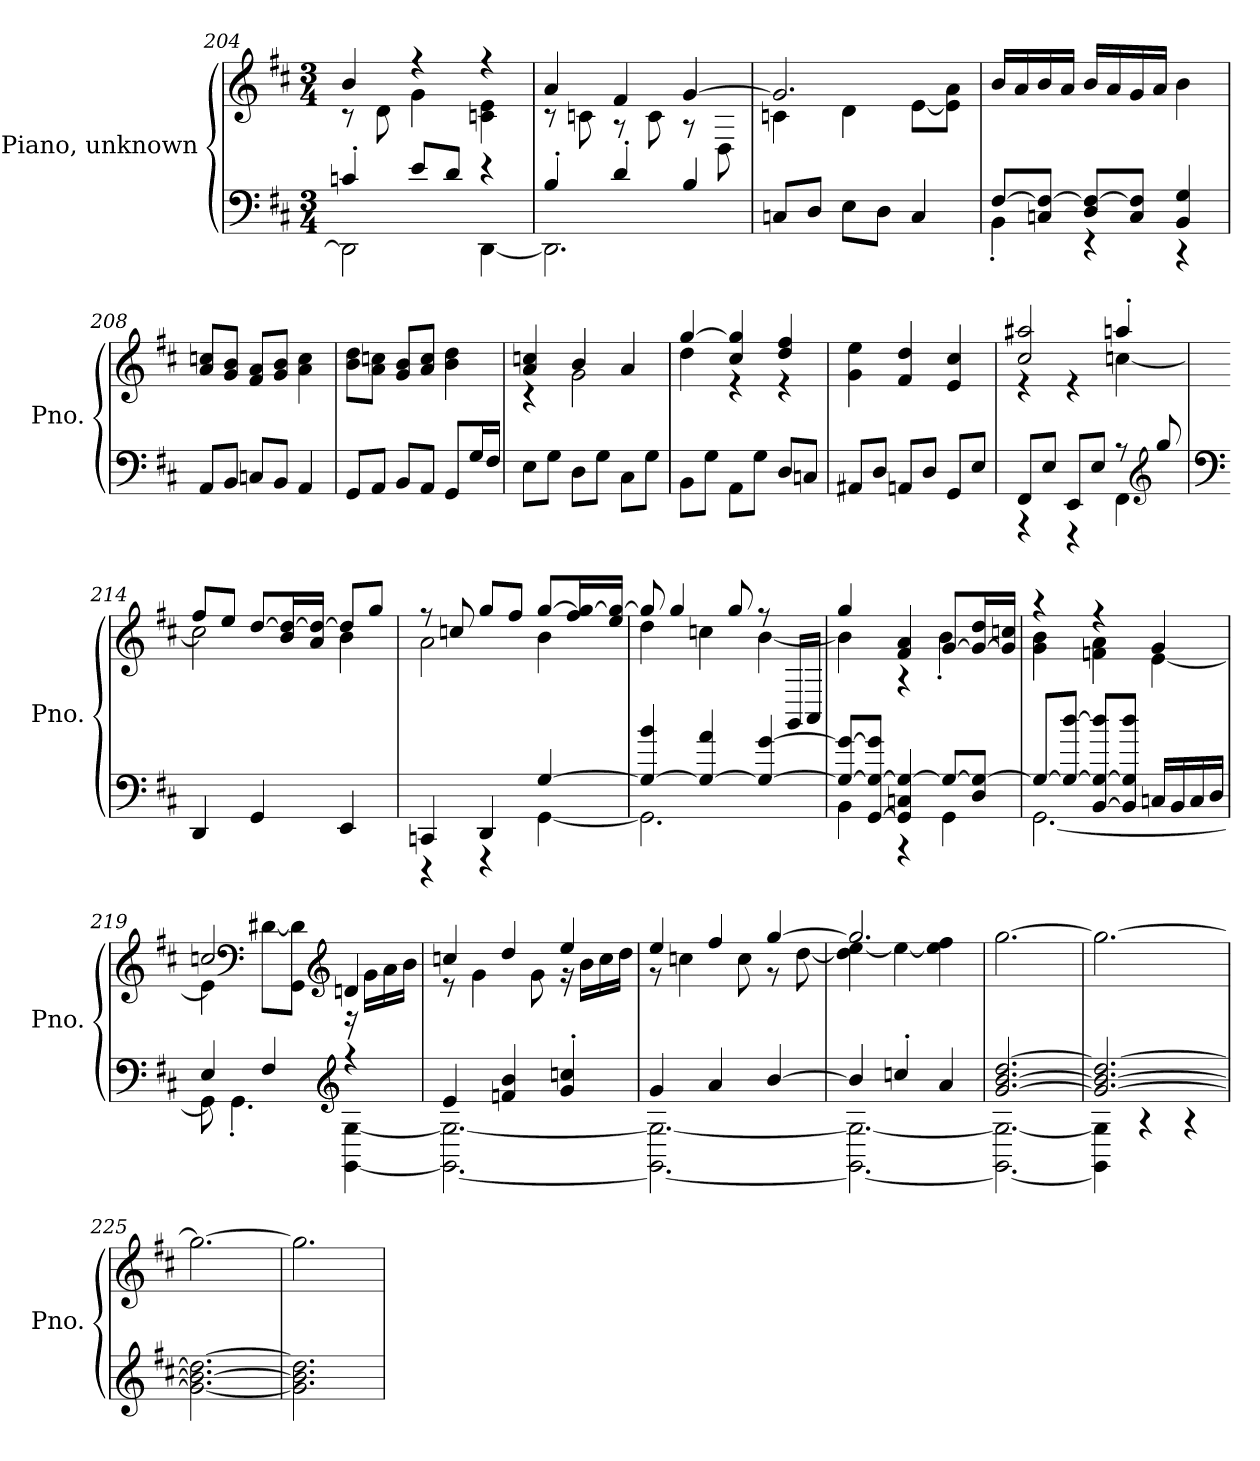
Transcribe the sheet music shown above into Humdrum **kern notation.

**kern	**kern
*part1	*part1
*staff2	*staff1
*I"Piano, unknown	*
*I'Pno.	*
*clefF4	*clefG2
*k[f#c#]	*k[f#c#]
*M3/4	*M3/4
=204	=204
*^	*^
4cn'/	2DD\]	4b/	8r
.	.	.	8d\
8e/L	.	4r	4g\
8d/J	.	.	.
4r	[4DD\	4r	4cn\ 4e\
=205	=205	=205	=205
4B'/	2.DD\]	4a/	8r
.	.	.	8cn\
4d'/	.	4f#/	8r
.	.	.	8c\
4B/	.	[4g/	8r
.	.	.	8D\
*v	*v	*	*
=206	=206	=206
8Cn/L	2.g/]	4cn\
8D/J	.	.
8E\L	.	4d\
8D\J	.	.
4C/	.	[8e\L
.	.	8e\] 8a\J
*	*v	*v
!!LO:LB:g=z
=207	=207
*^	*
[8F#/L	4BB'\	16b/LL
.	.	16a/
8Cn/ 8F#/_J	.	16b/
.	.	16a/JJ
8D/ 8F#/_L	4r	16b/LL
.	.	16a/
8C/ 8F#/]J	.	16g/
.	.	16a/JJ
4BB/ 4G/	4r	4b\
*v	*v	*
=208	=208
8AA/L	8a/ 8ccn/L
8BB/J	8g/ 8b/J
8Cn/L	8f#/ 8a/L
8BB/J	8g/ 8b/J
4AA/	4a\ 4cc\
=209	=209
8GG/L	8b\ 8dd\L
8AA/J	8a\ 8ccn\J
8BB/L	8g/ 8b/L
8AA/J	8a/ 8cc/J
8GG/L	4b\ 4dd\
16G/L	.
16F#/JJ	.
=210	=210
*	*^
8E\L	4a/ 4ccn/	4r
8G\J	.	.
8D\L	4b/	2g\
8G\J	.	.
8C#\L	4a/	.
8G\J	.	.
=211	=211	=211
8BB\L	[4gg/	4dd\
8G\J	.	.
8AA\L	4cc#/ 4gg/]	4r
8G\J	.	.
8D/L	4dd/ 4ff#/	4r
8Cn/J	.	.
*	*v	*v
!!LO:LB:g=z
=212	=212
8AA#X/L	4g\ 4ee\
8D/J	.
8AAn/L	4f#/ 4dd/
8D/J	.
8GG/L	4e/ 4cc#/
8E/J	.
=213	=213
*^	*^
8FF#/L	4r	2cc#/ 2aa#X/	4r
8E/J	.	.	.
8EE/L	4r	.	4r
8E/J	.	.	.
8r	4FF#\	4aan'/	[4ccn\
*clefG2	*	*	*
8gg/	.	.	.
*v	*v	*	*
=214	=214	=214
*clefF4	*	*
4DD/	8ff#/L	2cc\]
.	8ee/J	.
4GG/	[8dd/L	.
.	16b/ 16dd/_L	.
.	16a/ 16dd/_JJ	.
4EE/	8dd/L]	4b\
.	8gg/J	.
=215	=215	=215
*^	*	*
4CCn/	4r	8r	2a\
.	.	8ccn/	.
4DD/	4r	8gg/L	.
.	.	8ff#/J	.
[4G/	[4GG\	[8gg/L	4b\
.	.	16ff#/ 16gg/_L	.
.	.	16ee/ 16gg/_JJ	.
!!LO:PB:g=z	!!
=216	=216	=216	=216
4G/_ 4b/	2.GG\]	8gg/]	4dd\
.	.	4gg/	.
4G/_ 4a/	.	.	4ccn\
.	.	8gg/	.
4G/_ [4g/	.	8r	[4b\
.	.	16GG/LL	.
.	.	16AA/JJ	.
=217	=217	=217	=217
8G/_ 8g/_L	4BB\	4gg/	4b\]
[8GG/ 8G/_ 8g/]J	.	.	.
4GG/] 4Cn/ 4G/_	4r	4f#/ 4a/	4r
8G/L_	4GG\	[8g/L	4b'\
8D/ 8G/_J	.	16g/_ 16dd/L	.
.	.	16g/] 16ccn/JJ	.
=218	=218	=218	=218
8G/L_	[2.GG\	4r	4g\ 4b\
8G/_ [8dd/J	.	.	.
[8BB/ 8G/_ 8dd/]L	.	4r	4fn\ 4a\
8BB/] 8G/] 8dd/J	.	.	.
16Cn/LL	.	4g/	[4e\
16BB/	.	.	.
16C/	.	.	.
16D/JJ	.	.	.
=219	=219	=219	=219
4E/	8GG\]	2ccn/	4e\]
.	4.GG'\	.	.
*	*	*clefF4	*
4F#/	.	.	[8d#X\L
.	.	.	8GG\ 8d#\]J
*clefG2	*	*clefG2	*
4r	[4GG\ [4G\	4dn/	16r
.	.	.	16g\LL
.	.	.	16a\
.	.	.	16b\JJ
!!LO:LB:g=z	!!
=220	=220	=220	=220
4e/	2.GG\_ 2.G\_	4ccn/	8r
.	.	.	4g\
4fn/ 4b/	.	4dd/	.
.	.	.	8g\
4g/' 4ccn/'	.	4ee/	16r
.	.	.	16b\LL
.	.	.	16cc\
.	.	.	16dd\JJ
=221	=221	=221	=221
4g/	2.GG\_ 2.G\_	4ee/	8r
.	.	.	4ccn\
4a/	.	4ff#/	.
.	.	.	8cc\
[4b/	.	[4gg/	8r
.	.	.	[8dd\
=222	=222	=222	=222
4b/]	2.GG\_ 2.G\_	2.gg/]	4dd\] [4ee\
4ccn'/	.	.	4ee\_
4a/	.	.	4ee\] 4ff#\
*	*	*v	*v
=223	=223	=223
[2.g/ [2.b/ [2.dd/	2.GG\_ 2.G\_	[2.gg\
=224	=224	=224
2.g/_ 2.b/_ 2.dd/_	4GG\] 4G\]	2.gg\_
.	4r	.
.	4r	.
*v	*v	*
=225	=225
2.g\_ 2.b\_ 2.dd\_	2.gg\_
=226	=226
2.g\] 2.b\] 2.dd\]	2.gg\]
=	=
*-	*-
